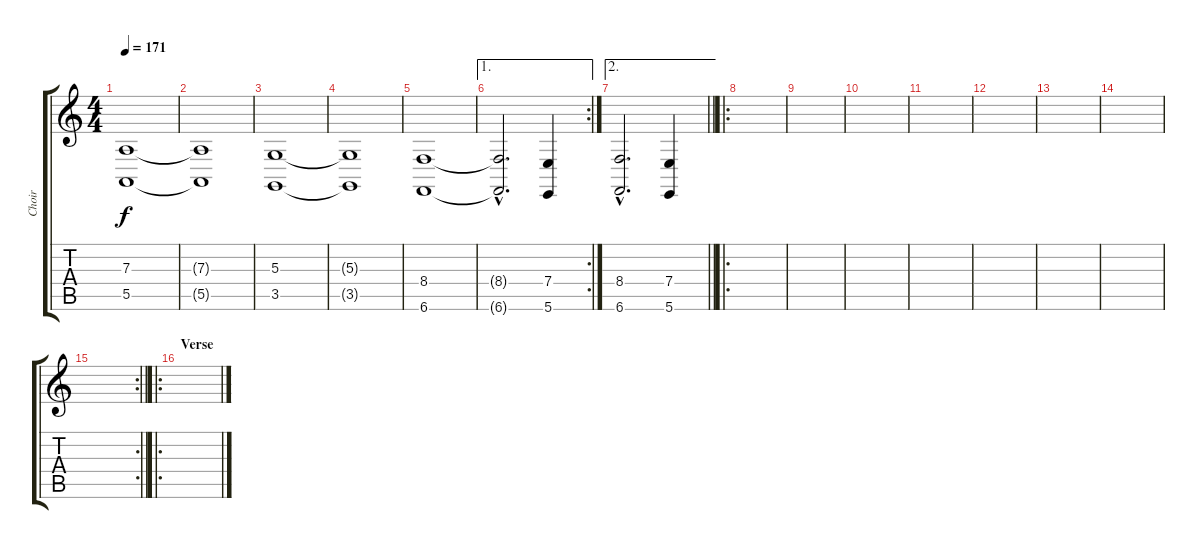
\track ("Choir" "Choir") {instrument choiraahs}
\staff {score tabs}
\tuning (B3 Gb3 D3 A2 E2 B1) {hide}
\ts (4 4)
\tempo 171
\clef g2
\ks c
(7.3 5.5).1{dy f} |
(7.3{t} 5.5{t}).1 |
(5.3 3.5).1 |
(5.3{t} 3.5{t}).1 |
(8.4 6.6).1 |
\ae 1
\rc 2
(8.4{hac t} 6.6{hac t}).2{d} (7.4 5.6).4 |
\ae 2
\barLineRight lightlight
(8.4{hac} 6.6{hac}).2{d} (7.4 5.6).4 |
\ro
\section ("" "")
|
|
|
|
|
|
|
\rc 2
\barLineRight lightlight
|
\ro
\section ("" "Verse")
